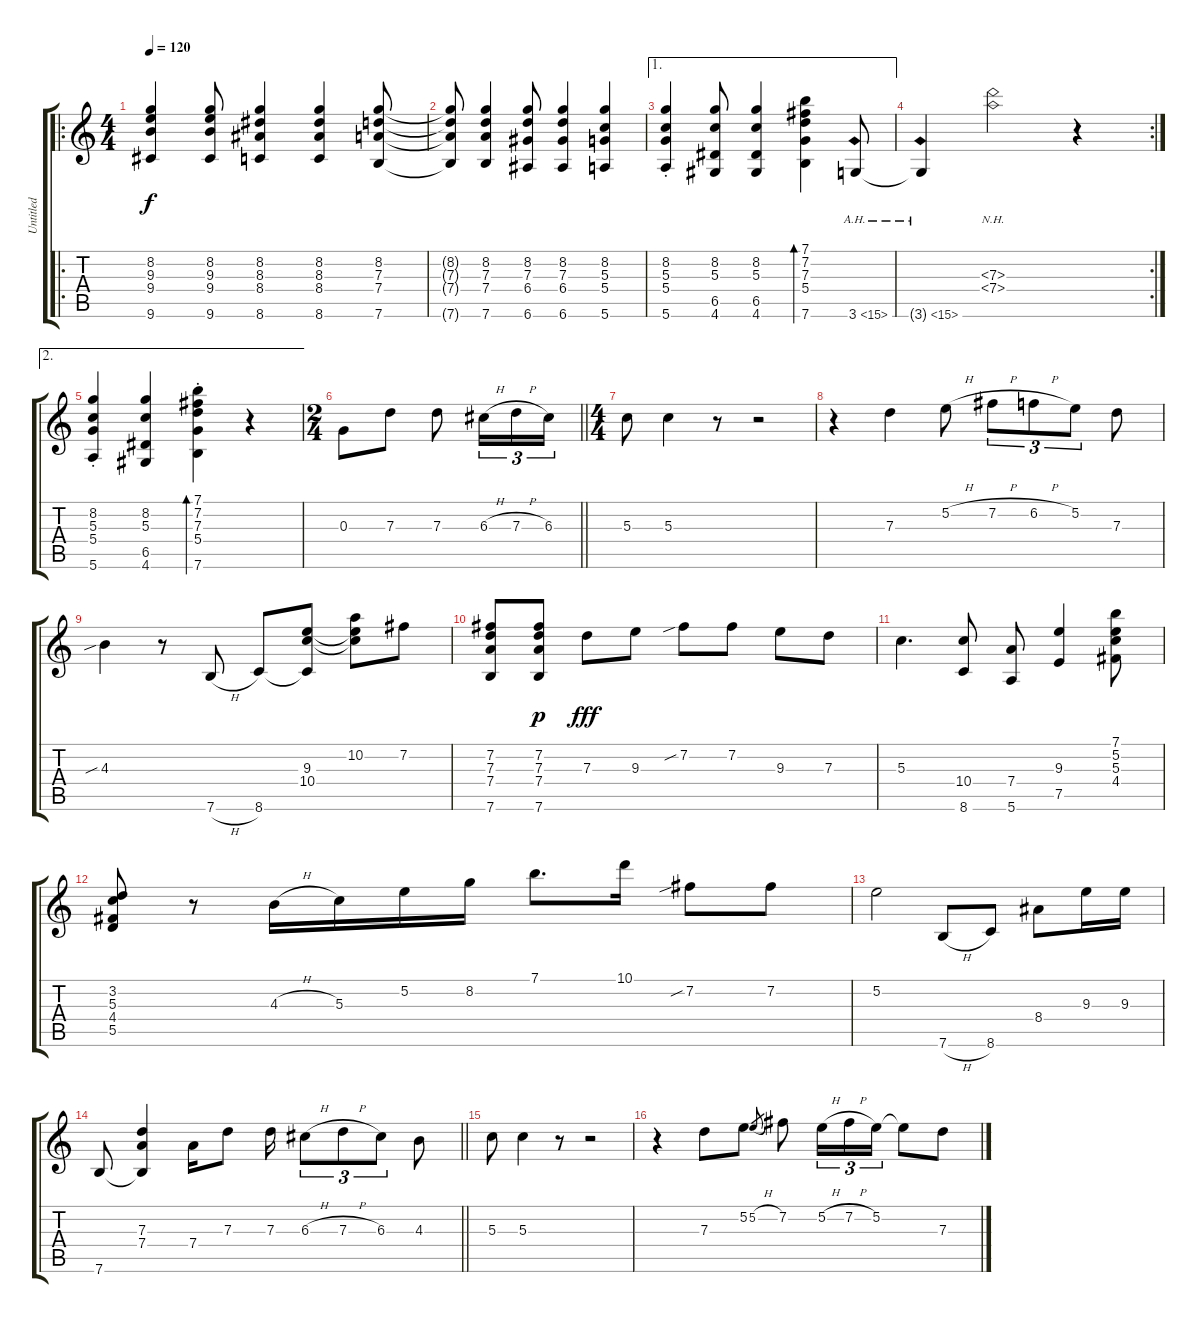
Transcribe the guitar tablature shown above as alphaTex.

\track ("Untitled" "Untitled") {instrument acousticguitarsteel}
\staff {score tabs}
\tuning (E4 B3 G3 D3 A2 E2) {hide}
\ro
\ts (4 4)
\tempo 120
\clef g2
\ks c
(8.2 9.3 9.4 9.6).4{dy f instrument acousticguitarsteel} (8.2 9.3 9.4 9.6).8 (8.2 8.3 8.4 8.6).4 (8.2 8.3 8.4 8.6).4 (8.2 7.3 7.4 7.6).8 |
(8.2{t} 7.3{t} 7.4{t} 7.6{t}).8 (8.2 7.3 7.4 7.6).4 (8.2 7.3 6.4 6.6).8 (8.2 7.3 6.4 6.6).4 (8.2 5.3 5.4 5.6).4 |
\ae 1
(8.2{st} 5.3{st} 5.4{st} 5.6{st}).4 (8.2 5.3 6.5 4.6).8 (8.2 5.3 6.5 4.6).4 (7.1 7.2 7.3 5.4 7.6).4{bd 30} 3.6{ah 12}.8 |
\rc 2
3.6{ah 12 t}.4 (7.3{nh} 7.4{nh}).2 r.4 |
\ae 2
(8.2{st} 5.3{st} 5.4{st} 5.6{st}).4 (8.2 5.3 6.5 4.6).4 (7.1{st} 7.2{st} 7.3{st} 5.4{st} 7.6{st}).4{bd 30} r.4 |
\ts (2 4)
\barLineRight lightlight
0.3.8 7.3.8 7.3.8 6.3{h}.16{tu (3 2)} 7.3{h}.16{tu (3 2)} 6.3.16{tu (3 2)} |
\ts (4 4)
5.3.8 5.3.4 r.8 r.2 |
r.4 7.3.4 5.2{h}.8 7.2{h}.8{tu (3 2)} 6.2{h}.8{tu (3 2)} 5.2.8{tu (3 2)} 7.3.8 |
4.3{sib}.4 r.8 7.6{h}.8 8.6.8 (9.3 10.4 8.6{t}).8 (10.2 9.3{t} 10.4{t}).8 7.2.8 |
(7.2 7.3 7.4 7.6).8 (7.2 7.3 7.4 7.6).8{dy p} 7.3.8{dy fff} 9.3.8 7.2{sib}.8 7.2.8 9.3.8 7.3.8 |
5.3.4{d} (10.4 8.6).8 (7.4 5.6).8 (9.3 7.5).4 (7.1 5.2 5.3 4.4).8 |
(3.2 5.3 4.4 5.5).8 r.8 4.3{h}.16 5.3.16 5.2.16 8.2.16 7.1.8{d} 10.1.16 7.2{sib}.8 7.2.8 |
5.2.2 7.6{h}.8 8.6.8 8.4.8 9.3.16 9.3.16 |
\barLineRight lightlight
7.6.8 (7.3 7.4 7.6{t}).4 7.4.16 7.3.8 7.3.16 6.3{h}.8{tu (3 2)} 7.3{h}.8{tu (3 2)} 6.3.8{tu (3 2)} 4.3.8 |
5.3.8 5.3.4 r.8 r.2 |
r.4 7.3.8 5.2.8 5.2{h}.8{gr} 7.2.8 5.2{h}.16{tu (3 2)} 7.2{h}.16{tu (3 2)} 5.2.16{tu (3 2)} 5.2{t}.8 7.3.8
